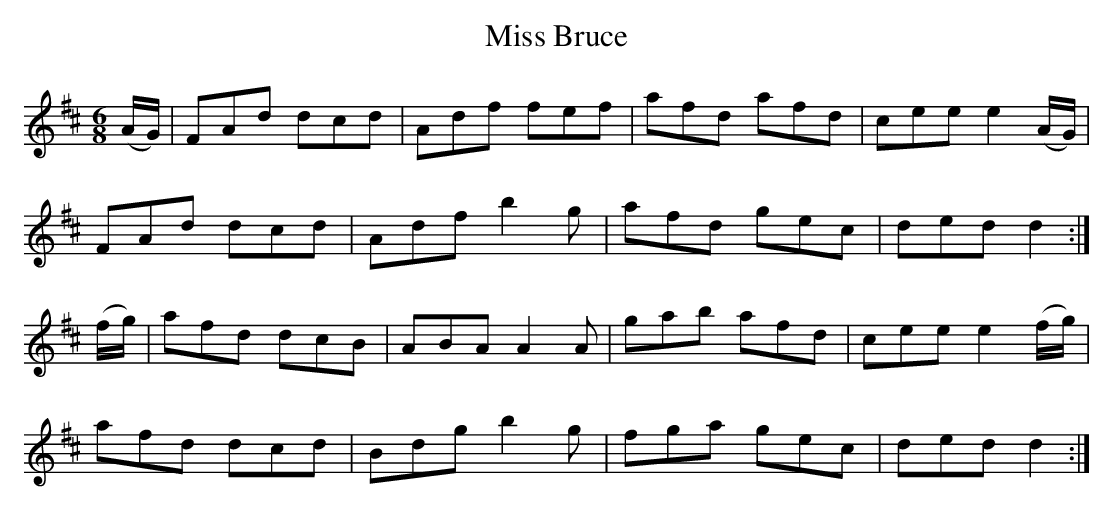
X:1
T: Miss Bruce
M: 6/8
L: 1/8
K: D
(A/G/) | FAd dcd | Adf fef | afd afd | cee e2 (A/G/) |
FAd dcd | Adf b2g | afd gec | ded d2 :|
(f/g/) | afd dcB | ABA A2A | gab afd | cee e2 (f/g/) |
afd dcd | Bdg b2g | fga gec | ded d2 :|
